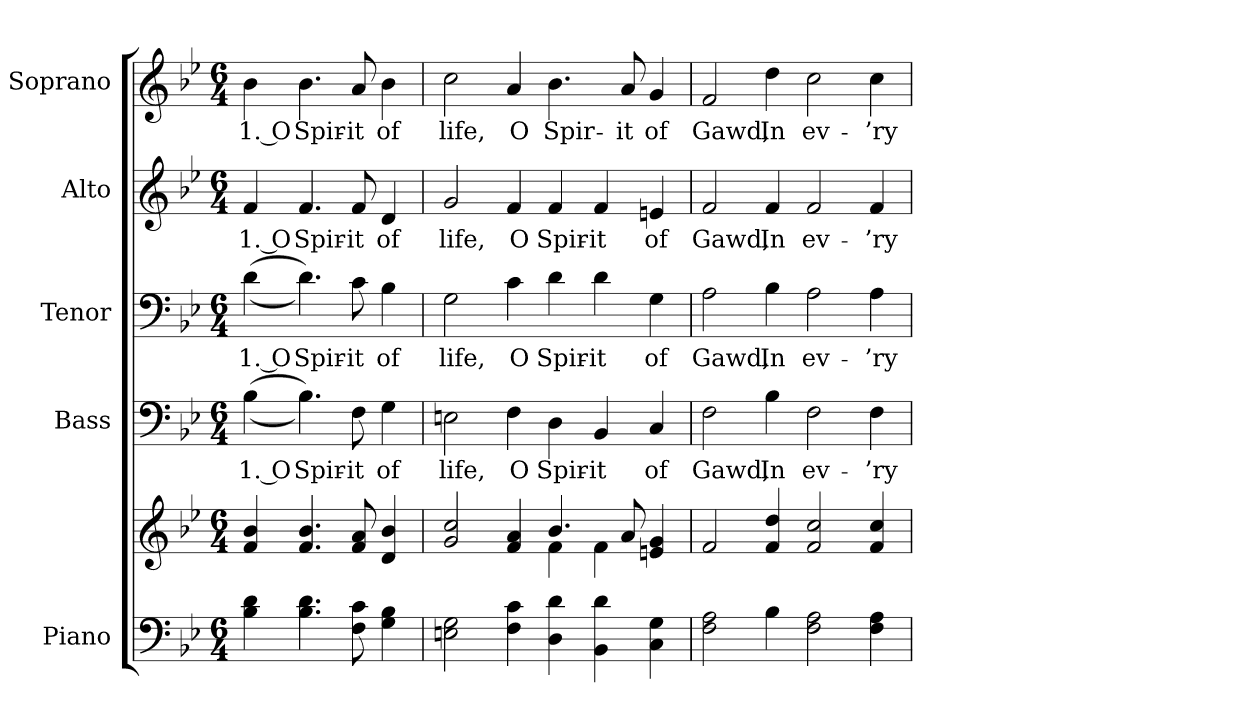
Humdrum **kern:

**kern	**kern	**kern	**text	**kern	**text	**kern	**text	**kern	**text
*part5	*part5	*part4	*part4	*part3	*part3	*part2	*part2	*part1	*part1
*staff6	*staff5	*staff4	*staff4	*staff3	*staff3	*staff2	*staff2	*staff1	*staff1
*I"Piano	*	*I"Bass	*	*I"Tenor	*	*I"Alto	*	*I"Soprano	*
*I'Pno.	*	*I'B.	*	*I'T.	*	*I'A.	*	*I'S.	*
!!LO:PB:g=z
*clefF4	*clefG2	*clefF4	*	*clefF4	*	*clefG2	*	*clefG2	*
*k[b-e-]	*k[b-e-]	*k[b-e-]	*	*k[b-e-]	*	*k[b-e-]	*	*k[b-e-]	*
*B-:	*B-:	*B-:	*	*B-:	*	*B-:	*	*B-:	*
*M6/4	*M6/4	*M6/4	*	*M6/4	*	*M6/4	*	*M6/4	*
*MM170	*MM170	*MM170	*	*MM170	*	*MM170	*	*MM170	*
=1	=1	=1	=1	=1	=1	=1	=1	=1	=1
!	!	!	!LO:LY:b:color=#000000	!	!	!	!	!	!
!	!	!	!	!	!LO:LY:b:color=#000000	!	!	!	!
!	!	!	!	!	!	!	!LO:LY:b:color=#000000	!	!
!	!	!	!	!	!	!	!	!	!LO:LY:b:color=#000000
4B-i\ 4di	4fi/ 4b-i	((4B-i\	1. O	((4di\	1. O	4fi/	1. O	4b-i\	1. O
!	!	!	!LO:LY:b:color=#000000	!	!	!	!	!	!
!	!	!	!	!	!LO:LY:b:color=#000000	!	!	!	!
!	!	!	!	!	!	!	!LO:LY:b:color=#000000	!	!
!	!	!	!	!	!	!	!	!	!LO:LY:b:color=#000000
4.B-i\ 4.di	4.fi/ 4.b-i	4.B-i\))	Spir-	4.di\))	Spir-	4.fi/	Spir-	4.b-i\	Spir-
!	!	!	!LO:LY:b:color=#000000	!	!	!	!	!	!
!	!	!	!	!	!LO:LY:b:color=#000000	!	!	!	!
!	!	!	!	!	!	!	!LO:LY:b:color=#000000	!	!
!	!	!	!	!	!	!	!	!	!LO:LY:b:color=#000000
8Fi\ 8ci	8fi/ 8ai	8Fi\	-it	8ci\	-it	8fi/	-it	8ai/	-it
!	!	!	!LO:LY:b:color=#000000	!	!	!	!	!	!
!	!	!	!	!	!LO:LY:b:color=#000000	!	!	!	!
!	!	!	!	!	!	!	!LO:LY:b:color=#000000	!	!
!	!	!	!	!	!	!	!	!	!LO:LY:b:color=#000000
4Gi\ 4B-i	4di/ 4b-i	4Gi\	of	4B-i\	of	4di/	of	4b-i\	of
=2	=2	=2	=2	=2	=2	=2	=2	=2	=2
*	*^	*	*	*	*	*	*	*	*
!	!	!	!	!LO:LY:b:color=#000000	!	!	!	!	!	!
!	!	!	!	!	!	!LO:LY:b:color=#000000	!	!	!	!
!	!	!	!	!	!	!	!	!LO:LY:b:color=#000000	!	!
!	!	!	!	!	!	!	!	!	!	!LO:LY:b:color=#000000
2Eni\ 2Gi	2gi/ 2cci	2.ryy	2Eni\	life,	2Gi\	life,	2gi/	life,	2cci\	life,
!	!	!	!	!LO:LY:b:color=#000000	!	!	!	!	!	!
!	!	!	!	!	!	!LO:LY:b:color=#000000	!	!	!	!
!	!	!	!	!	!	!	!	!LO:LY:b:color=#000000	!	!
!	!	!	!	!	!	!	!	!	!	!LO:LY:b:color=#000000
4Fi\ 4ci	4fi/ 4ai	.	4Fi\	O	4ci\	O	4fi/	O	4ai/	O
!	!	!	!	!LO:LY:b:color=#000000	!	!	!	!	!	!
!	!	!	!	!	!	!LO:LY:b:color=#000000	!	!	!	!
!	!	!	!	!	!	!	!	!LO:LY:b:color=#000000	!	!
!	!	!	!	!	!	!	!	!	!	!LO:LY:b:color=#000000
4Di\ 4di	4.b-i/	4fi\	4Di\	Spir-	4di\	Spir-	4fi/	Spir-	4.b-i\	Spir-
!	!	!	!	!LO:LY:b:color=#000000	!	!	!	!	!	!
!	!	!	!	!	!	!LO:LY:b:color=#000000	!	!	!	!
!	!	!	!	!	!	!	!	!LO:LY:b:color=#000000	!	!
4BB-i\ 4di	.	4fi\	4BB-i/	-it	4di\	-it	4fi/	-it	.	.
!	!	!	!	!	!	!	!	!	!	!LO:LY:b:color=#000000
.	8ai/	.	.	.	.	.	.	.	8ai/	-it
!	!	!	!	!LO:LY:b:color=#000000	!	!	!	!	!	!
!	!	!	!	!	!	!LO:LY:b:color=#000000	!	!	!	!
!	!	!	!	!	!	!	!	!LO:LY:b:color=#000000	!	!
!	!	!	!	!	!	!	!	!	!	!LO:LY:b:color=#000000
4Ci\ 4Gi	4eni/ 4gi	4ryy	4Ci/	of	4Gi\	of	4eni/	of	4gi/	of
*	*v	*v	*	*	*	*	*	*	*	*
=3	=3	=3	=3	=3	=3	=3	=3	=3	=3
*	*^	*	*	*	*	*	*	*	*
!	!	!	!	!LO:LY:b:color=#000000	!	!	!	!	!	!
*	*v	*v	*	*	*	*	*	*	*	*
*	*^	*	*	*	*	*	*	*	*
!	!	!	!	!	!	!LO:LY:b:color=#000000	!	!	!	!
*	*v	*v	*	*	*	*	*	*	*	*
*	*^	*	*	*	*	*	*	*	*
!	!	!	!	!	!	!	!	!LO:LY:b:color=#000000	!	!
*	*v	*v	*	*	*	*	*	*	*	*
*	*^	*	*	*	*	*	*	*	*
!	!	!	!	!	!	!	!	!	!	!LO:LY:b:color=#000000
*	*v	*v	*	*	*	*	*	*	*	*
2Fi\ 2Ai	2fi/	2Fi\	Gawd,	2Ai\	Gawd,	2fi/	Gawd,	2fi/	Gawd,
!	!	!	!LO:LY:b:color=#000000	!	!	!	!	!	!
!	!	!	!	!	!LO:LY:b:color=#000000	!	!	!	!
!	!	!	!	!	!	!	!LO:LY:b:color=#000000	!	!
!	!	!	!	!	!	!	!	!	!LO:LY:b:color=#000000
4B-i\	4fi/ 4ddi	4B-i\	In	4B-i\	In	4fi/	In	4ddi\	In
!	!	!	!LO:LY:b:color=#000000	!	!	!	!	!	!
!	!	!	!	!	!LO:LY:b:color=#000000	!	!	!	!
!	!	!	!	!	!	!	!LO:LY:b:color=#000000	!	!
!	!	!	!	!	!	!	!	!	!LO:LY:b:color=#000000
2Fi\ 2Ai	2fi/ 2cci	2Fi\	ev-	2Ai\	ev-	2fi/	ev-	2cci\	ev-
!	!	!	!LO:LY:b:color=#000000	!	!	!	!	!	!
!	!	!	!	!	!LO:LY:b:color=#000000	!	!	!	!
!	!	!	!	!	!	!	!LO:LY:b:color=#000000	!	!
!	!	!	!	!	!	!	!	!	!LO:LY:b:color=#000000
4Fi\ 4Ai	4fi/ 4cci	4Fi\	-’ry	4Ai\	-’ry	4fi/	-’ry	4cci\	-’ry
=	=	=	=	=	=	=	=	=	=
*-	*-	*-	*-	*-	*-	*-	*-	*-	*-
